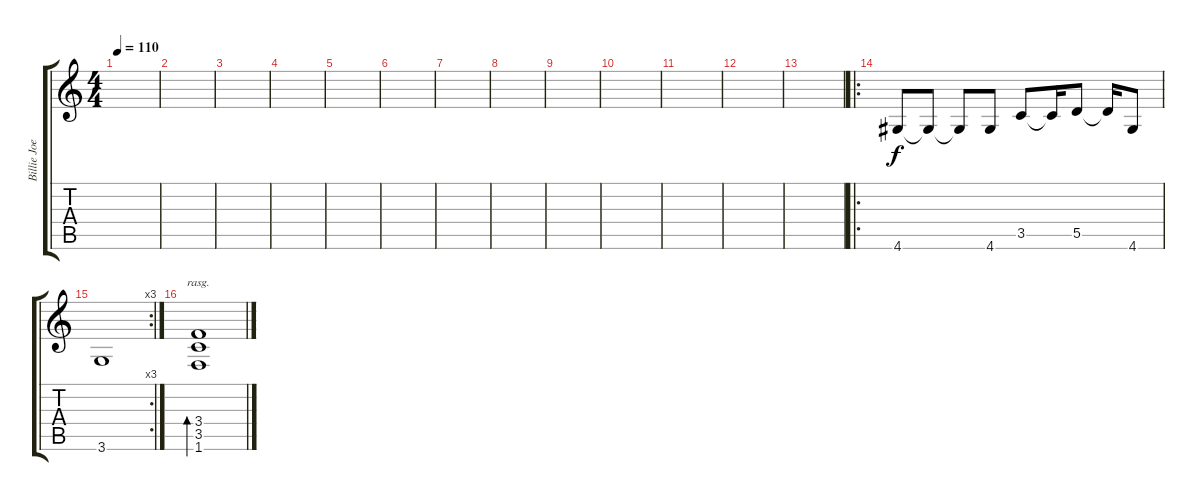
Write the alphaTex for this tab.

\track ("Billie Joe Guitar 2" "Billie Joe") {instrument overdrivenguitar}
\staff {score tabs}
\tuning (E4 B3 G3 D3 A2 E2) {hide}
\ts (4 4)
\tempo 110
\clef g2
\ks c
|
|
|
|
|
|
|
|
|
|
|
|
|
\ro
4.6.8 4.6{t}.8 4.6{t}.8 4.6.8 3.5.8 3.5{t}.16 5.5.8 5.5{t}.16 4.6.8 |
\rc 3
3.6.1 |
(3.4 3.5 1.6).1{bd 480 rasg ii}
